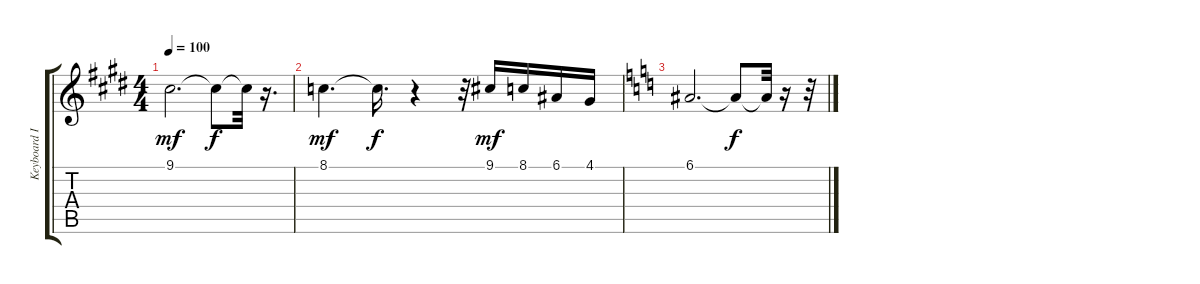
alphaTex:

\track ("Keyboard II" "Keyboard I") {instrument stringensemble1}
\staff {score tabs}
\tuning (E4 B3 G3 D3 A2 E2) {hide}
\ts (4 4)
\tempo 100
\clef g2
\ks e
9.1.2{d dy mf} 9.1{t}.8{dy f} 9.1{t}.32 r.16{d} |
8.1.4{d dy mf} 8.1{t}.16{d dy f} r.4 r.32 9.1.16{dy mf} 8.1.16 6.1.16 4.1.16 |
\ks c
6.1.2{d} 6.1{t}.8{dy f} 6.1{t}.32 r.16 r.32
